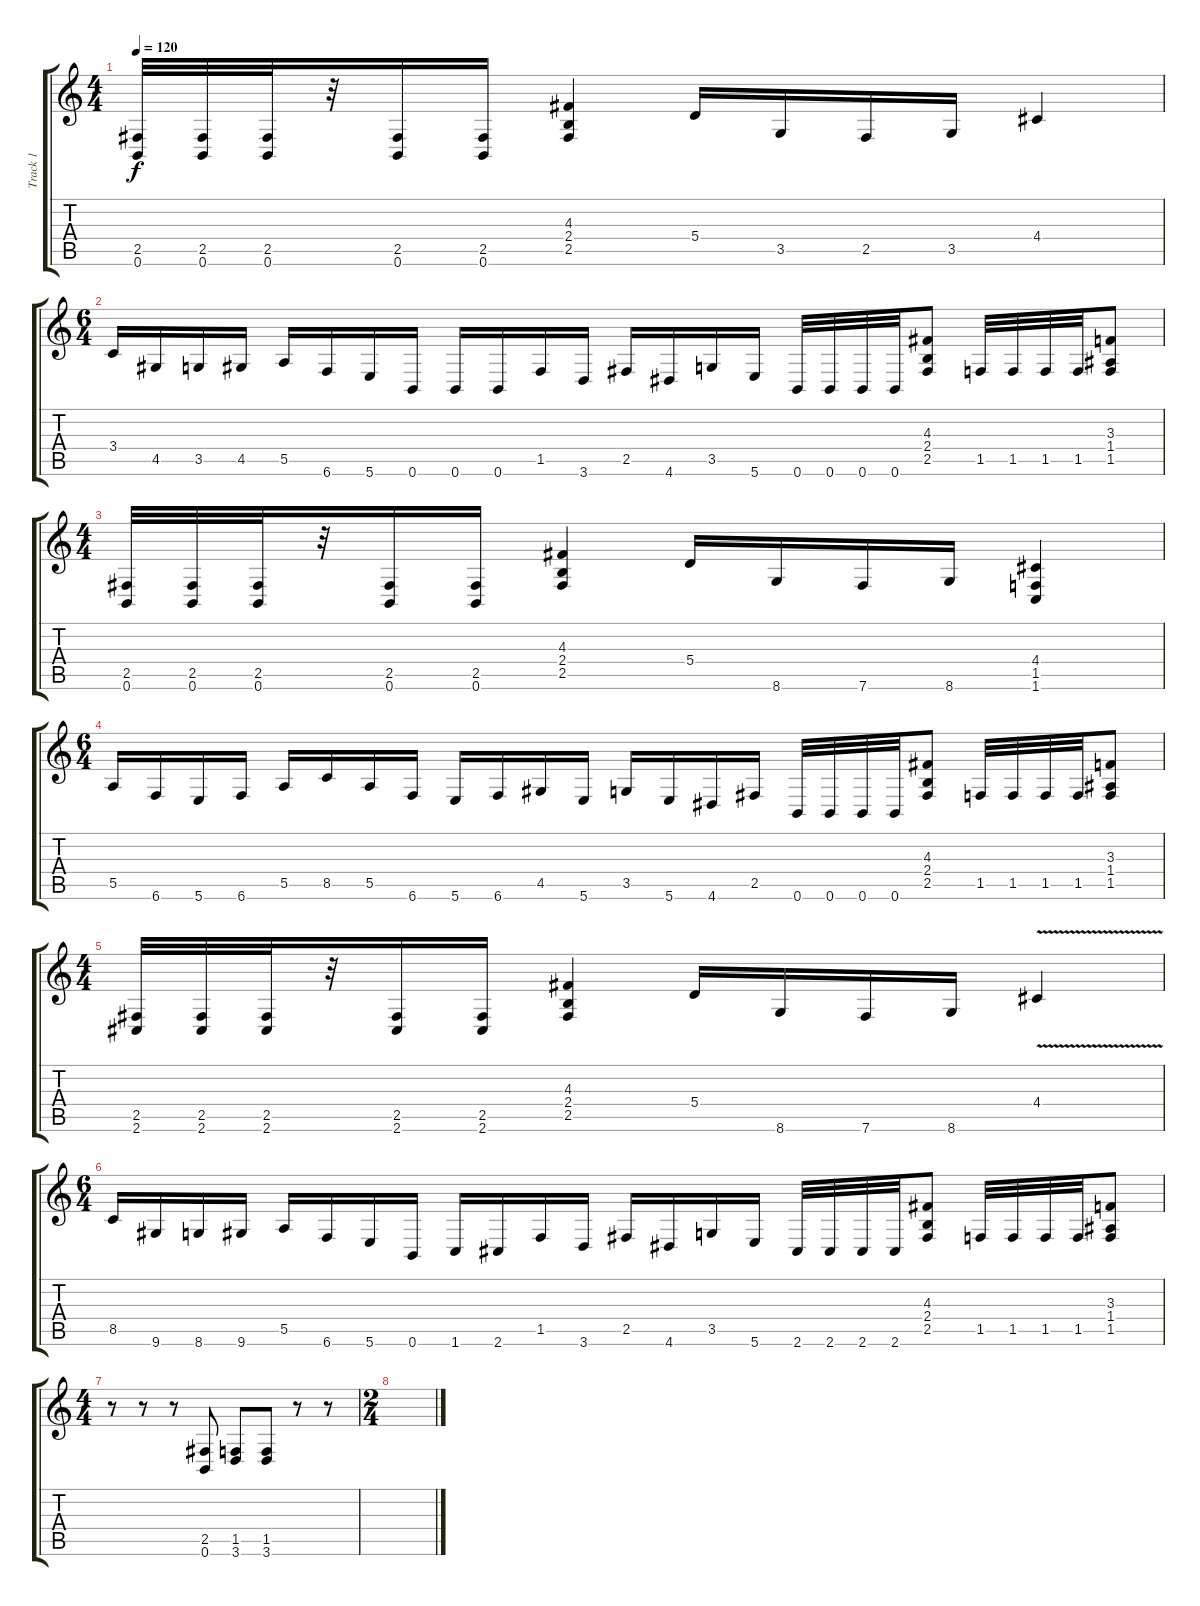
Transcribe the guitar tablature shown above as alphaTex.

\track ("Track 1" "Track 1") {instrument distortionguitar}
\staff {score tabs}
\tuning (B3 Gb3 D3 A2 E2 B1) {hide}
\ts (4 4)
\tempo 120
\clef g2
\ks c
(2.5 0.6).32{dy f} (2.5 0.6).32 (2.5 0.6).32 r.32 (2.5 0.6).16 (2.5 0.6).16 (4.3 2.4 2.5).4 5.4.16 3.5.16 2.5.16 3.5.16 4.4.4 |
\ts (6 4)
3.4.16 4.5.16 3.5.16 4.5.16 5.5.16 6.6.16 5.6.16 0.6.16 0.6.16 0.6.16 1.5.16 3.6.16 2.5.16 4.6.16 3.5.16 5.6.16 0.6.32 0.6.32 0.6.32 0.6.32 (4.3 2.4 2.5).8 1.5.32 1.5.32 1.5.32 1.5.32 (3.3 1.4 1.5).8 |
\ts (4 4)
(2.5 0.6).32 (2.5 0.6).32 (2.5 0.6).32 r.32 (2.5 0.6).16 (2.5 0.6).16 (4.3 2.4 2.5).4 5.4.16 8.6.16 7.6.16 8.6.16 (4.4 1.5 1.6).4 |
\ts (6 4)
5.5.16 6.6.16 5.6.16 6.6.16 5.5.16 8.5.16 5.5.16 6.6.16 5.6.16 6.6.16 4.5.16 5.6.16 3.5.16 5.6.16 4.6.16 2.5.16 0.6.32 0.6.32 0.6.32 0.6.32 (4.3 2.4 2.5).8 1.5.32 1.5.32 1.5.32 1.5.32 (3.3 1.4 1.5).8 |
\ts (4 4)
(2.5 2.6).32 (2.5 2.6).32 (2.5 2.6).32 r.32 (2.5 2.6).16 (2.5 2.6).16 (4.3 2.4 2.5).4 5.4.16 8.6.16 7.6.16 8.6.16 4.4{v}.4 |
\ts (6 4)
8.5.16 9.6.16 8.6.16 9.6.16 5.5.16 6.6.16 5.6.16 0.6.16 1.6.16 2.6.16 1.5.16 3.6.16 2.5.16 4.6.16 3.5.16 5.6.16 2.6.32 2.6.32 2.6.32 2.6.32 (4.3 2.4 2.5).8 1.5.32 1.5.32 1.5.32 1.5.32 (3.3 1.4 1.5).8 |
\ts (4 4)
r.8 r.8 r.8 (2.5 0.6).8 (1.5 3.6).8 (1.5 3.6).8 r.8 r.8 |
\ts (2 4)
